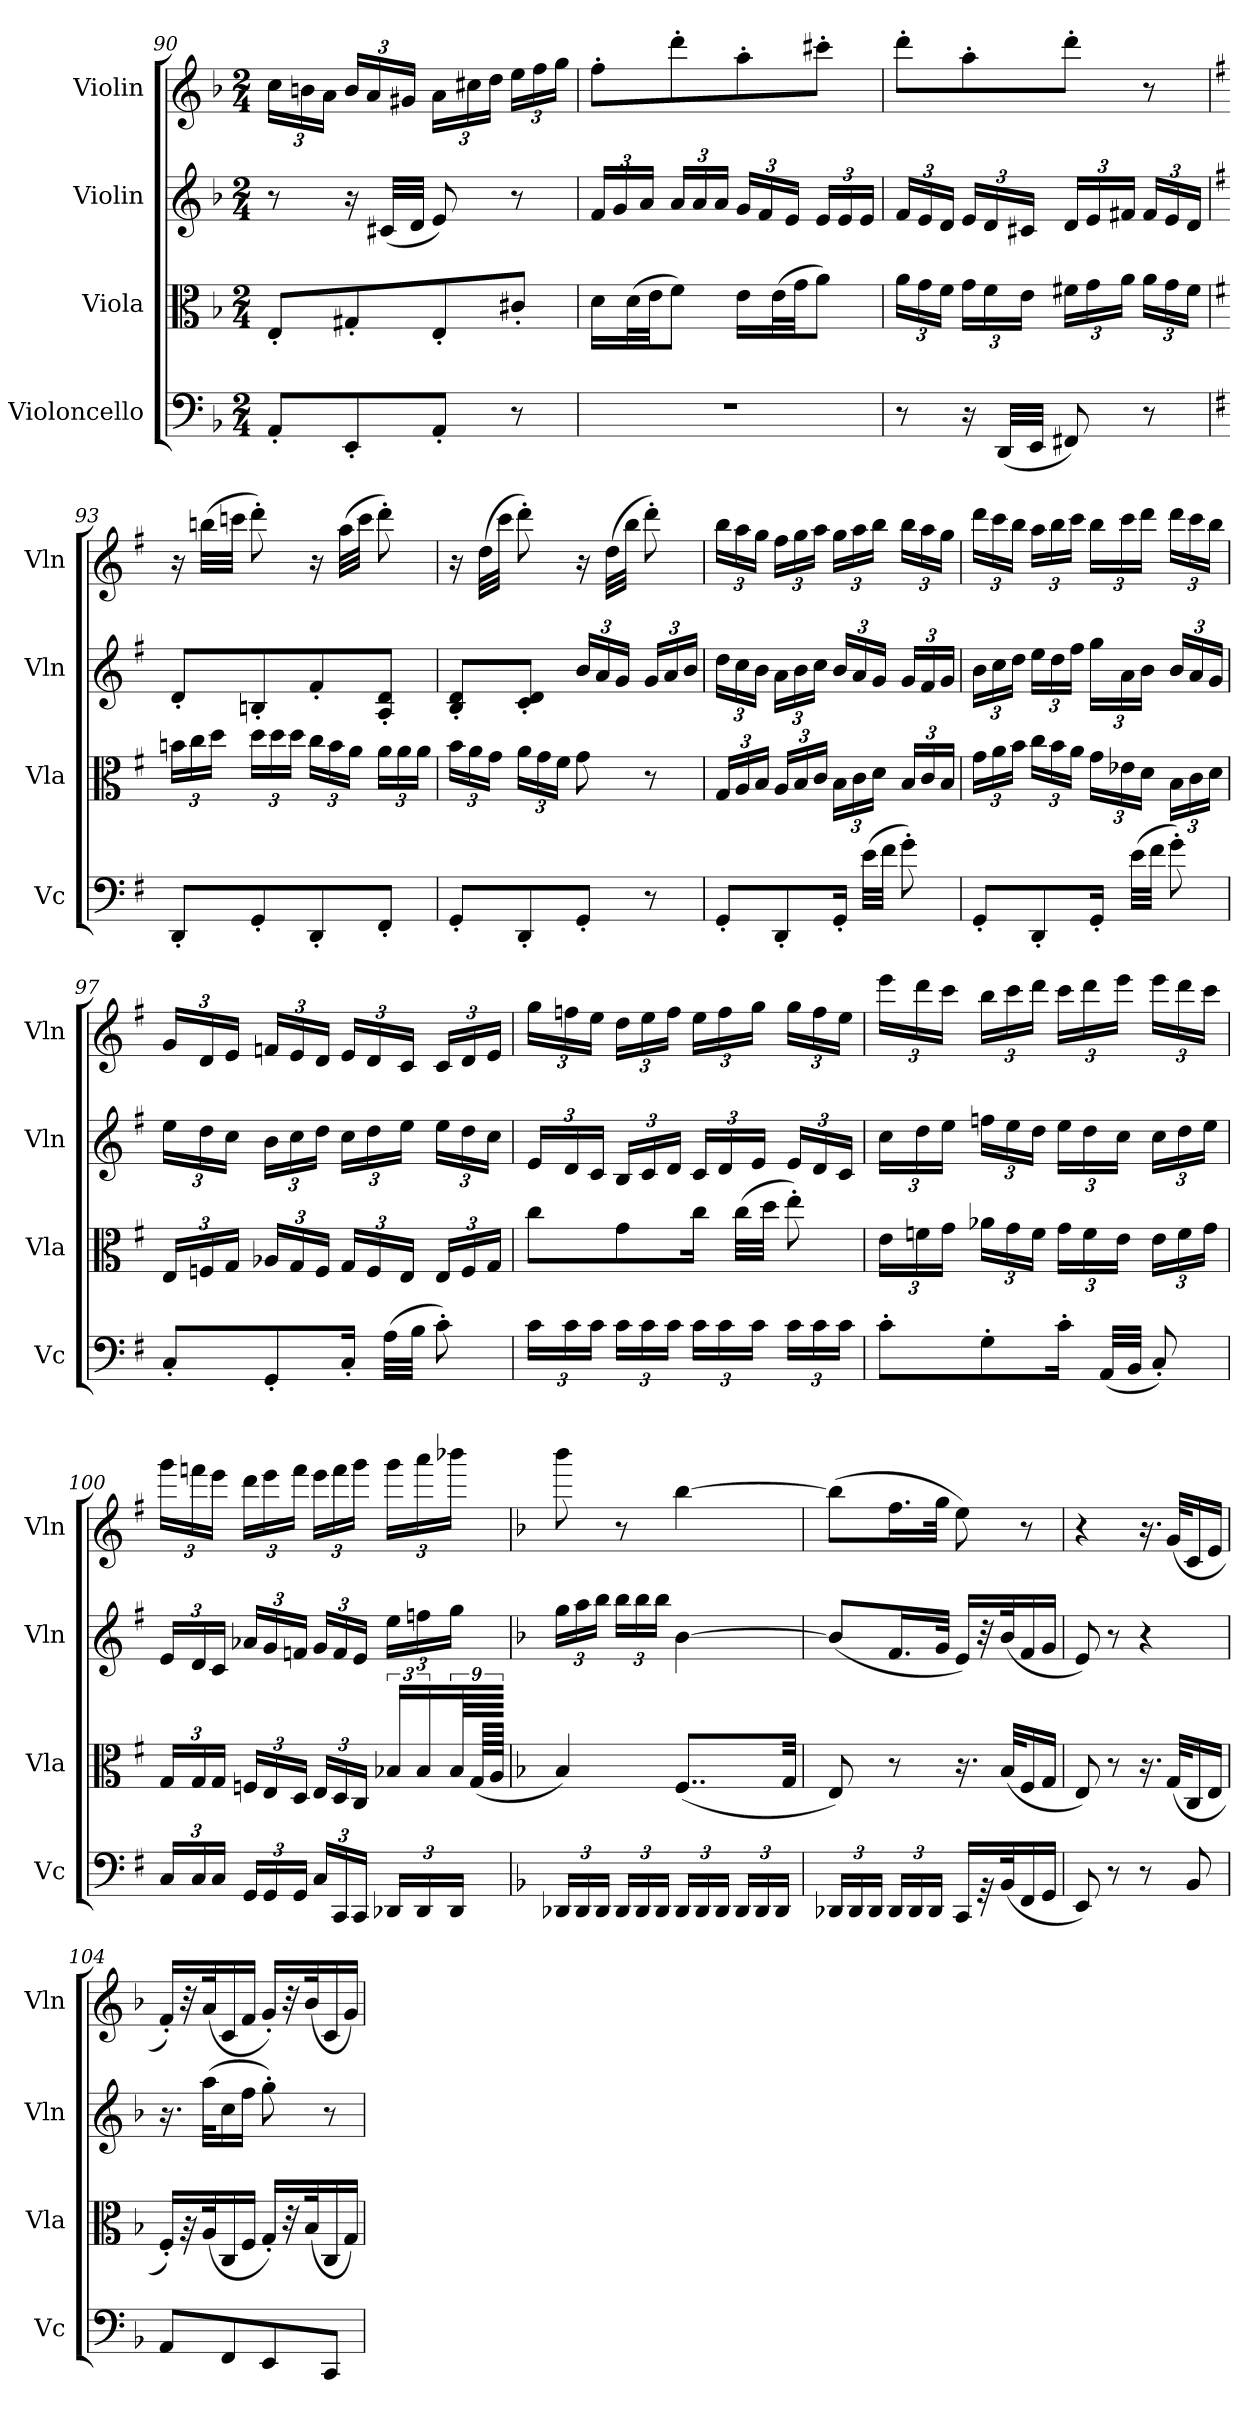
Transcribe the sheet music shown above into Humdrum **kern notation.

**kern	**kern	**kern	**kern
*part4	*part3	*part2	*part1
*staff4	*staff3	*staff2	*staff1
*I"Violoncello	*I"Viola	*I"Violin	*I"Violin
*I'Vc	*I'Vla	*I'Vln	*I'Vln
*clefF4	*clefC3	*clefG2	*clefG2
*k[b-]	*k[b-]	*k[b-]	*k[b-]
*M2/4	*M2/4	*M2/4	*M2/4
=90	=90	=90	=90
8AA'/L	8E'/L	8r	24cc\LL
.	.	.	24bn\
.	.	.	24a\JJ
8EE'/	8G#X'/	16r	24b/LL
.	.	.	24a/
.	.	(32c#X/LLL	.
.	.	.	24g#X/JJ
.	.	32d/JJJ	.
8AA'/J	8E'/	8e/)	24a\LL
.	.	.	24cc#X\
.	.	.	24dd\JJ
8r	8c#X'/J	8r	24ee\LL
.	.	.	24ff\
.	.	.	24gg\JJ
=91	=91	=91	=91
2r	16d\LL	24f/LL	8ff'\L
.	.	24g/	.
.	(32d\L	.	.
.	.	24a/JJ	.
.	32e\JJ	.	.
.	8f\J)	24a/LL	8ddd'\
.	.	24a/	.
.	.	24a/JJ	.
.	16e\LL	24g/LL	8aa'\
.	.	24f/	.
.	(32e\L	.	.
.	.	24e/JJ	.
.	32g\JJ	.	.
.	8a\J)	24e/LL	8ccc#X'\J
.	.	24e/	.
.	.	24e/JJ	.
=92	=92	=92	=92
8r	24a\LL	24f/LL	8ddd'\L
.	24g\	24e/	.
.	24f\JJ	24d/JJ	.
16r	24g\LL	24e/LL	8aa'\
.	24f\	24d/	.
(32DD/LLL	.	.	.
.	24e\JJ	24c#X/JJ	.
32EE/JJJ	.	.	.
8FF#X/)	24f#X\LL	24d/LL	8ddd'\J
.	24g\	24e/	.
.	24a\JJ	24f#X/JJ	.
8r	24a\LL	24f#/LL	8r
.	24g\	24e/	.
.	24f#\JJ	24d/JJ	.
=93	=93	=93	=93
*k[f#]	*k[f#]	*k[f#]	*k[f#]
8DD'/L	24bn\LL	8d'/L	16r
.	24cc\	.	.
.	.	.	(32bbn\LLL
.	24dd\JJ	.	.
.	.	.	32cccn\JJJ
8GG'/	24dd\LL	8Bn'/	8ddd'\)
.	24dd\	.	.
.	24dd\JJ	.	.
8DD'/	24cc\LL	8f#'/	16r
.	24b\	.	.
.	.	.	(32aa\LLL
.	24a\JJ	.	.
.	.	.	32ccc\JJJ
8FF#'/J	24a\LL	8A'/ 8d'/J	8ddd'\)
.	24a\	.	.
.	24a\JJ	.	.
=94	=94	=94	=94
8GG'/L	24b\LL	8B'/ 8d'/L	16r
.	24a\	.	.
.	.	.	(32dd\LLL
.	24g\JJ	.	.
.	.	.	32ccc\JJJ
8DD'/	24a\LL	8c'/ 8d'/J	8ddd'\)
.	24g\	.	.
.	24f#\JJ	.	.
8GG'/J	8g\	24b/LL	16r
.	.	24a/	.
.	.	.	(32dd\LLL
.	.	24g/JJ	.
.	.	.	32bb\JJJ
8r	8r	24g/LL	8ddd'\)
.	.	24a/	.
.	.	24b/JJ	.
=95	=95	=95	=95
8GG'/L	24G/LL	24dd\LL	24bb\LL
.	24A/	24cc\	24aa\
.	24B/JJ	24b\JJ	24gg\JJ
8DD'/	24A/LL	24a\LL	24ff#\LL
.	24B/	24b\	24gg\
.	24c/JJ	24cc\JJ	24aa\JJ
16GG'/Jk	24B\LL	24b/LL	24gg\LL
.	24c\	24a/	24aa\
(32e\LLL	.	.	.
.	24d\JJ	24g/JJ	24bb\JJ
32f#\JJJ	.	.	.
8g'\)	24B/LL	24g/LL	24bb\LL
.	24c/	24f#/	24aa\
.	24B/JJ	24g/JJ	24gg\JJ
=96	=96	=96	=96
8GG'/L	24g\LL	24b\LL	24ddd\LL
.	24a\	24cc\	24ccc\
.	24b\JJ	24dd\JJ	24bb\JJ
8DD'/	24cc\LL	24ee\LL	24aa\LL
.	24b\	24dd\	24bb\
.	24a\JJ	24ff#\JJ	24ccc\JJ
16GG'/Jk	24g\LL	24gg\LL	24bb\LL
.	24e-X\	24a\	24ccc\
(32e\LLL	.	.	.
.	24d\JJ	24b\JJ	24ddd\JJ
32f#\JJJ	.	.	.
8g'\)	24B\LL	24b/LL	24ddd\LL
.	24c\	24a/	24ccc\
.	24d\JJ	24g/JJ	24bb\JJ
=97	=97	=97	=97
8C'/L	24E/LL	24ee\LL	24g/LL
.	24Fn/	24dd\	24d/
.	24G/JJ	24cc\JJ	24e/JJ
8GG'/	24A-X/LL	24b\LL	24fn/LL
.	24G/	24cc\	24e/
.	24F/JJ	24dd\JJ	24d/JJ
16C'/Jk	24G/LL	24cc\LL	24e/LL
.	24F/	24dd\	24d/
(32A\LLL	.	.	.
.	24E/JJ	24ee\JJ	24c/JJ
32B\JJJ	.	.	.
8c'\)	24E/LL	24ee\LL	24c/LL
.	24F/	24dd\	24d/
.	24G/JJ	24cc\JJ	24e/JJ
=98	=98	=98	=98
24c\LL	8cc\L	24e/LL	24gg\LL
24c\	.	24d/	24ffn\
24c\JJ	.	24c/JJ	24ee\JJ
24c\LL	8g\	24B/LL	24dd\LL
24c\	.	24c/	24ee\
24c\JJ	.	24d/JJ	24ff\JJ
24c\LL	16cc\Jk	24c/LL	24ee\LL
24c\	.	24d/	24ff\
.	(32cc\LLL	.	.
24c\JJ	.	24e/JJ	24gg\JJ
.	32dd\JJJ	.	.
24c\LL	8ee'\)	24e/LL	24gg\LL
24c\	.	24d/	24ff\
24c\JJ	.	24c/JJ	24ee\JJ
=99	=99	=99	=99
8c'\L	24e\LL	24cc\LL	24eee\LL
.	24fn\	24dd\	24ddd\
.	24g\JJ	24ee\JJ	24ccc\JJ
8G'\	24a-X\LL	24ffn\LL	24bb\LL
.	24g\	24ee\	24ccc\
.	24f\JJ	24dd\JJ	24ddd\JJ
16c'\Jk	24g\LL	24ee\LL	24ccc\LL
.	24f\	24dd\	24ddd\
(32AA/LLL	.	.	.
.	24e\JJ	24cc\JJ	24eee\JJ
32BB/JJJ	.	.	.
8C'/)	24e\LL	24cc\LL	24eee\LL
.	24f\	24dd\	24ddd\
.	24g\JJ	24ee\JJ	24ccc\JJ
=100	=100	=100	=100
24C/LL	24G/LL	24e/LL	24ggg\LL
24C/	24G/	24d/	24fffn\
24C/JJ	24G/JJ	24c/JJ	24eee\JJ
24GG/LL	24Fn/LL	24a-X/LL	24ddd\LL
24GG/	24E/	24g/	24eee\
24GG/JJ	24D/JJ	24fn/JJ	24fff\JJ
24C/LL	24E/LL	24g/LL	24eee\LL
24CC/	24D/	24f/	24fff\
24CC/JJ	24C/JJ	24e/JJ	24ggg\JJ
24DD-X/LL	24B-X/LL	24ee\LL	24ggg\LL
24DD-/	24B-/	24ffn\	24aaa\
24DD-/JJ	72B-/JJkk	24gg\JJ	24bbb-X\JJ
.	(72G/LLLL	.	.
.	72A/JJJJ	.	.
=101	=101	=101	=101
*k[b-]	*k[b-]	*k[b-]	*k[b-]
24DD-X/LL	4B-/)	24gg\LL	8bbb-\
24DD-/	.	24aa\	.
24DD-/JJ	.	24bb-\JJ	.
24DD-/LL	.	24bb-\LL	8r
24DD-/	.	24bb-\	.
24DD-/JJ	.	24bb-\JJ	.
24DD-/LL	(8..F/L	[4b-\	[4bb-\
24DD-/	.	.	.
24DD-/JJ	.	.	.
24DD-/LL	.	.	.
24DD-/	.	.	.
24DD-/JJ	.	.	.
.	32G/Jkk	.	.
=102	=102	=102	=102
24DD-X/LL	8E/)	(8b-/L]	(8bb-\L]
24DD-/	.	.	.
24DD-/JJ	.	.	.
24DD-/LL	8r	16.f/L	16.ff\L
24DD-/	.	.	.
24DD-/JJ	.	.	.
.	.	32g/JJk	32gg\JJk
16CC/LL	16.r	16e/LL)	8ee\)
32r	.	32r	.
(32BB-/K	(32B-/KLL	(32b-/K	.
16FF/	16F/	16f/	8r
16GG/JJ	16G/JJ	16g/JJ	.
=103	=103	=103	=103
8EE/)	8E/)	8e/)	4r
8r	8r	8r	.
8r	16.r	4r	16.r
.	(32G/KLL	.	(32g/KLL
8BB-/	16C/	.	16c/
.	16E/JJ	.	16e/JJ
=104	=104	=104	=104
8AA/L	16F'/LL)	16.r	16f'/LL)
.	32r	.	32r
.	(32A/K	(32aa\KLL	(32a/K
8FF/	16C/	16cc\	16c/
.	16F/JJ	16ff\JJ	16f/JJ
8EE/	16G'/LL)	8gg'\)	16g'/LL)
.	32r	.	32r
.	(32B-/K	.	(32b-/K
8CC/J	16C/	8r	16c/
.	16G/JJ)	.	16g/JJ)
=	=	=	=
*-	*-	*-	*-
